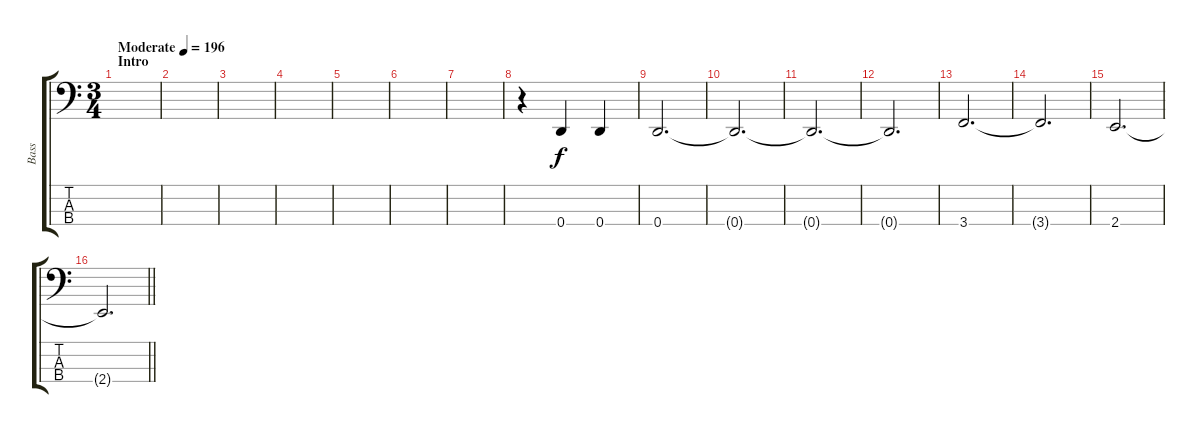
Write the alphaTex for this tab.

\track ("Bass" "Bass") {instrument electricbassfinger}
\staff {score tabs}
\tuning (G2 D2 A1 D1) {hide}
\ts (3 4)
\section ("" "Intro")
\tempo (196 "Moderate")
\clef f4
\ks c
|
|
|
|
|
|
|
r.4 0.4.4 0.4.4 |
0.4.2{d} |
0.4{t}.2{d} |
0.4{t}.2{d} |
0.4{t}.2{d} |
3.4.2{d} |
3.4{t}.2{d} |
2.4.2{d} |
\barLineRight lightlight
2.4{t}.2{d}
